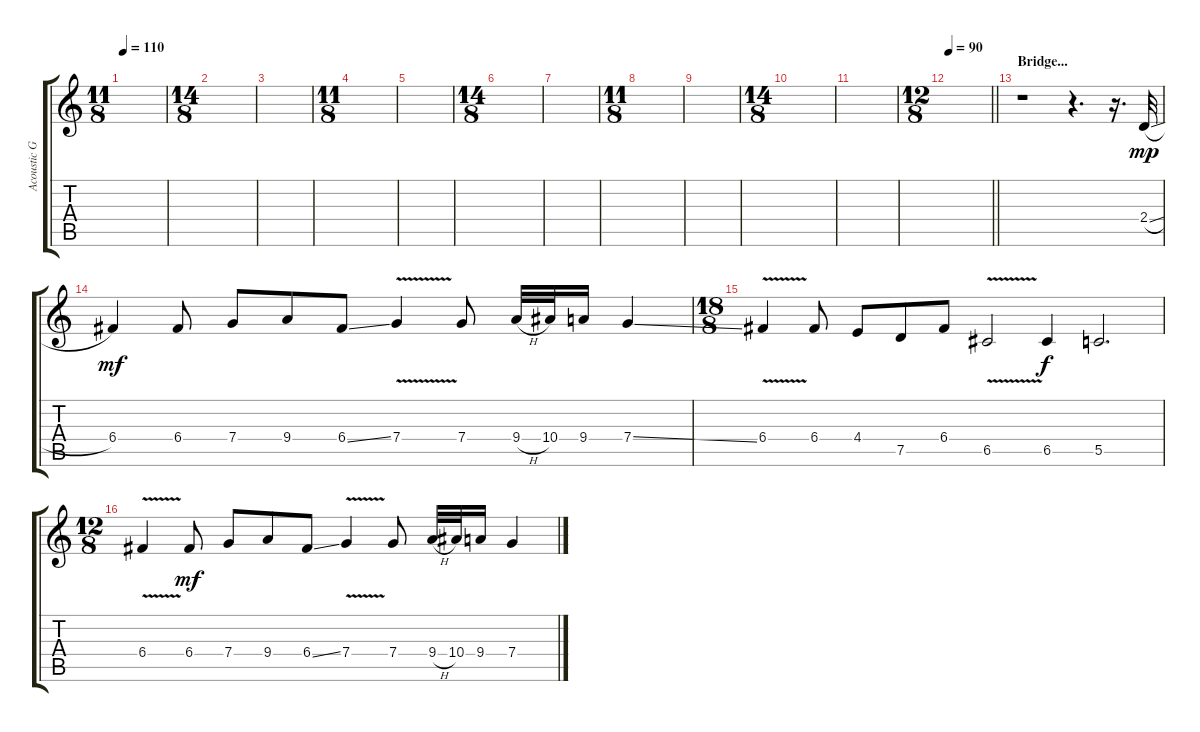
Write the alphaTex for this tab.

\track ("Acoustic Guitar Lead" "Acoustic G") {instrument acousticguitarsteel}
\staff {score tabs}
\tuning (D4 A3 F3 C3 G2 D2) {hide}
\ts (11 8)
\tempo 110
\clef g2
\ks c
|
\ts (14 8)
|
|
\ts (11 8)
|
|
\ts (14 8)
|
|
\ts (11 8)
|
|
\ts (14 8)
|
|
\ts (12 8)
\tempo 90
\barLineRight lightlight
|
\section ("" "Bridge...")
r.1 r.4{d} r.16{d} 2.4{sl}.32{dy mp} |
6.4.4{dy mf} 6.4.8 7.4.8 9.4.8 6.4{ss}.8 7.4{v}.4 7.4.8 9.4{h}.32 10.4.32 9.4.16 7.4{ss}.4 |
\ts (18 8)
6.4{v}.4 6.4.8 4.4.8 7.5.8 6.4.8 6.5{v}.2 6.5.4{dy f} 5.5.2{d} |
\ts (12 8)
6.4{v}.4 6.4.8{dy mf} 7.4.8 9.4.8 6.4{ss}.8 7.4{v}.4 7.4.8 9.4{h}.32 10.4.32 9.4.16 7.4{ss}.4
